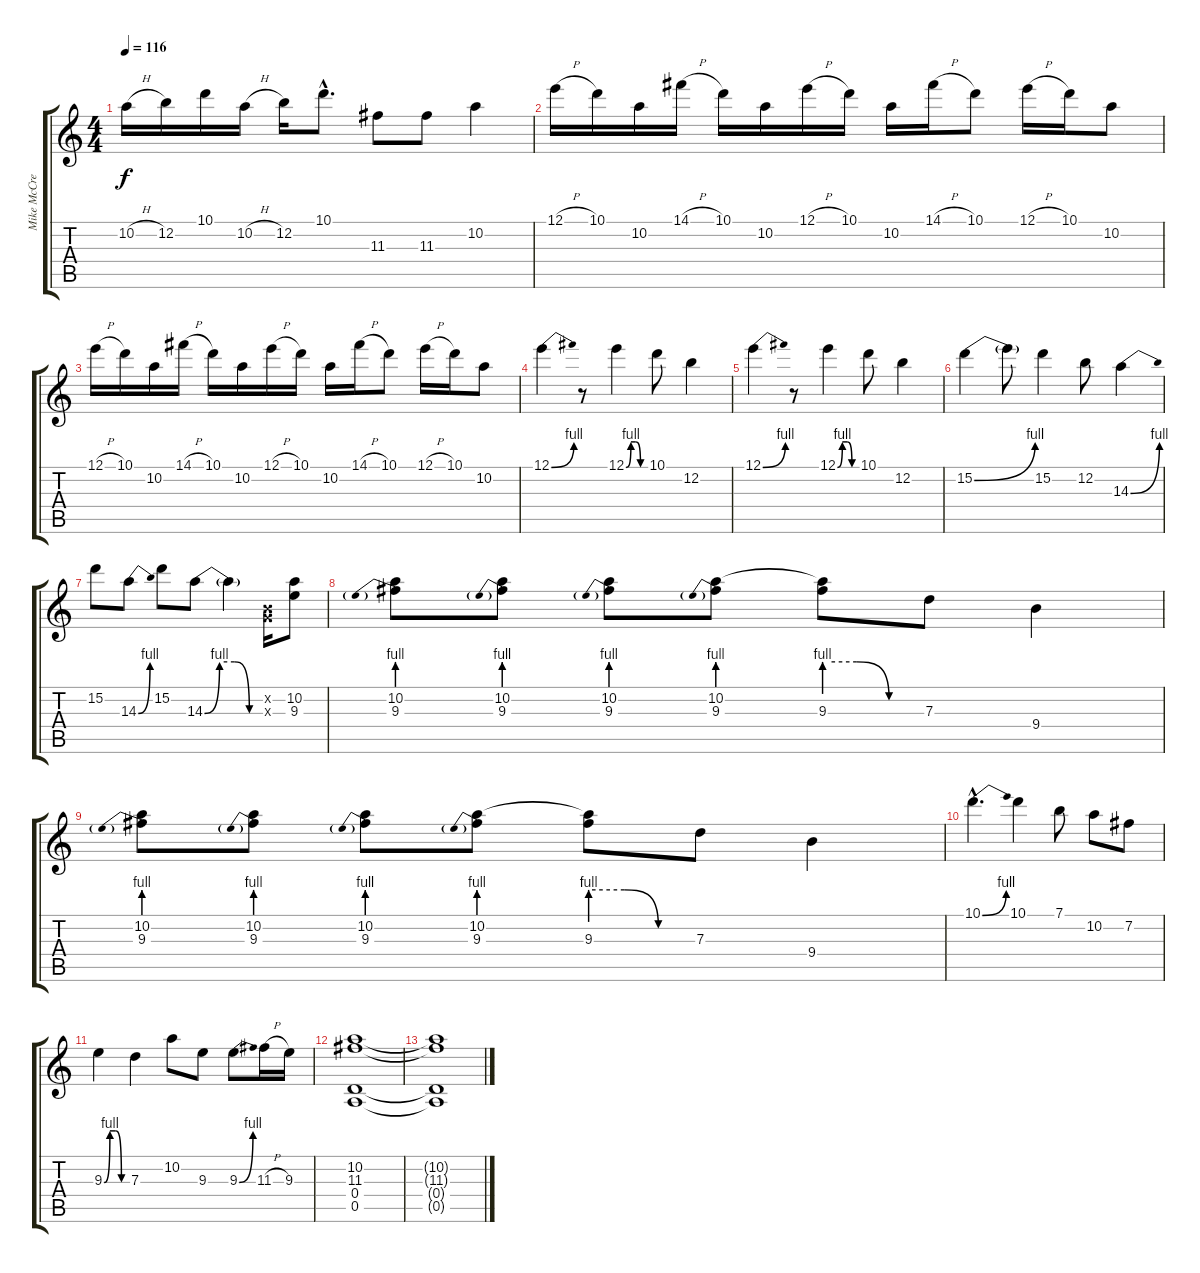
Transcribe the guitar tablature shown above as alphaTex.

\track ("Mike McCready" "Mike McCre") {instrument distortionguitar}
\staff {score tabs}
\tuning (E4 B3 G3 D3 A2 E2) {hide}
\ts (4 4)
\tempo 116
\clef g2
\ks c
10.2{h}.16{dy f} 12.2.16 10.1.16 10.2{h}.16 12.2.16 10.1{hac}.8{d} 11.3.8 11.3.8 10.2.4 |
12.1{h}.16 10.1.16 10.2.16 14.1{h}.16 10.1.16 10.2.16 12.1{h}.16 10.1.16 10.2.16 14.1{h}.16 10.1.8 12.1{h}.16 10.1.16 10.2.8 |
12.1{h}.16 10.1.16 10.2.16 14.1{h}.16 10.1.16 10.2.16 12.1{h}.16 10.1.16 10.2.16 14.1{h}.16 10.1.8 12.1{h}.16 10.1.16 10.2.8 |
12.1{be (bend 0 0 60 4)}.4 r.8 12.1{be (custom 0 0 15 4 30 4 45 0 60 0)}.4 10.1.8 12.2.4 |
12.1{be (bend 0 0 60 4)}.4 r.8 12.1{be (custom 0 0 15 4 30 4 45 0 60 0)}.4 10.1.8 12.2.4 |
15.2{be (bend 0 0 60 4)}.4 15.2{t}.8 15.2.4 12.2.8 14.3{be (bend 0 0 60 4)}.4 |
15.2.8 14.3{be (bend 0 0 60 4)}.8 15.2.8 14.3{be (custom 0 0 15 4 30 4 45 0 60 0)}.8 14.3{t}.4 (0.2{x} 0.3{x}).16 (10.2 9.3).8 |
(10.2 9.3{be (prebend 0 4 60 4)}).8 (10.2 9.3{be (prebend 0 4 60 4)}).8 (10.2 9.3{be (prebend 0 4 60 4)}).8 (10.2 9.3{be (prebend 0 4 60 4)}).8 (10.2{t} 9.3{be (custom 0 4 20 4 40 0 60 0)}).8 7.3.8 9.4.4 |
(10.2 9.3{be (prebend 0 4 60 4)}).8 (10.2 9.3{be (prebend 0 4 60 4)}).8 (10.2 9.3{be (prebend 0 4 60 4)}).8 (10.2 9.3{be (prebend 0 4 60 4)}).8 (10.2{t} 9.3{be (custom 0 4 20 4 40 0 60 0)}).8 7.3.8 9.4.4 |
10.1{be (bend 0 0 60 4) hac}.4{d} 10.1.4 7.1.8 10.2.8 7.2.8 |
9.3{be (custom 0 0 15 4 30 4 45 0 60 0)}.4 7.3.4 10.2.8 9.3.8 9.3{be (bend 0 0 60 4)}.8 11.3{h}.16 9.3.16 |
(10.2 11.3 0.4 0.5).1 |
(10.2{t} 11.3{t} 0.4{t} 0.5{t}).1
